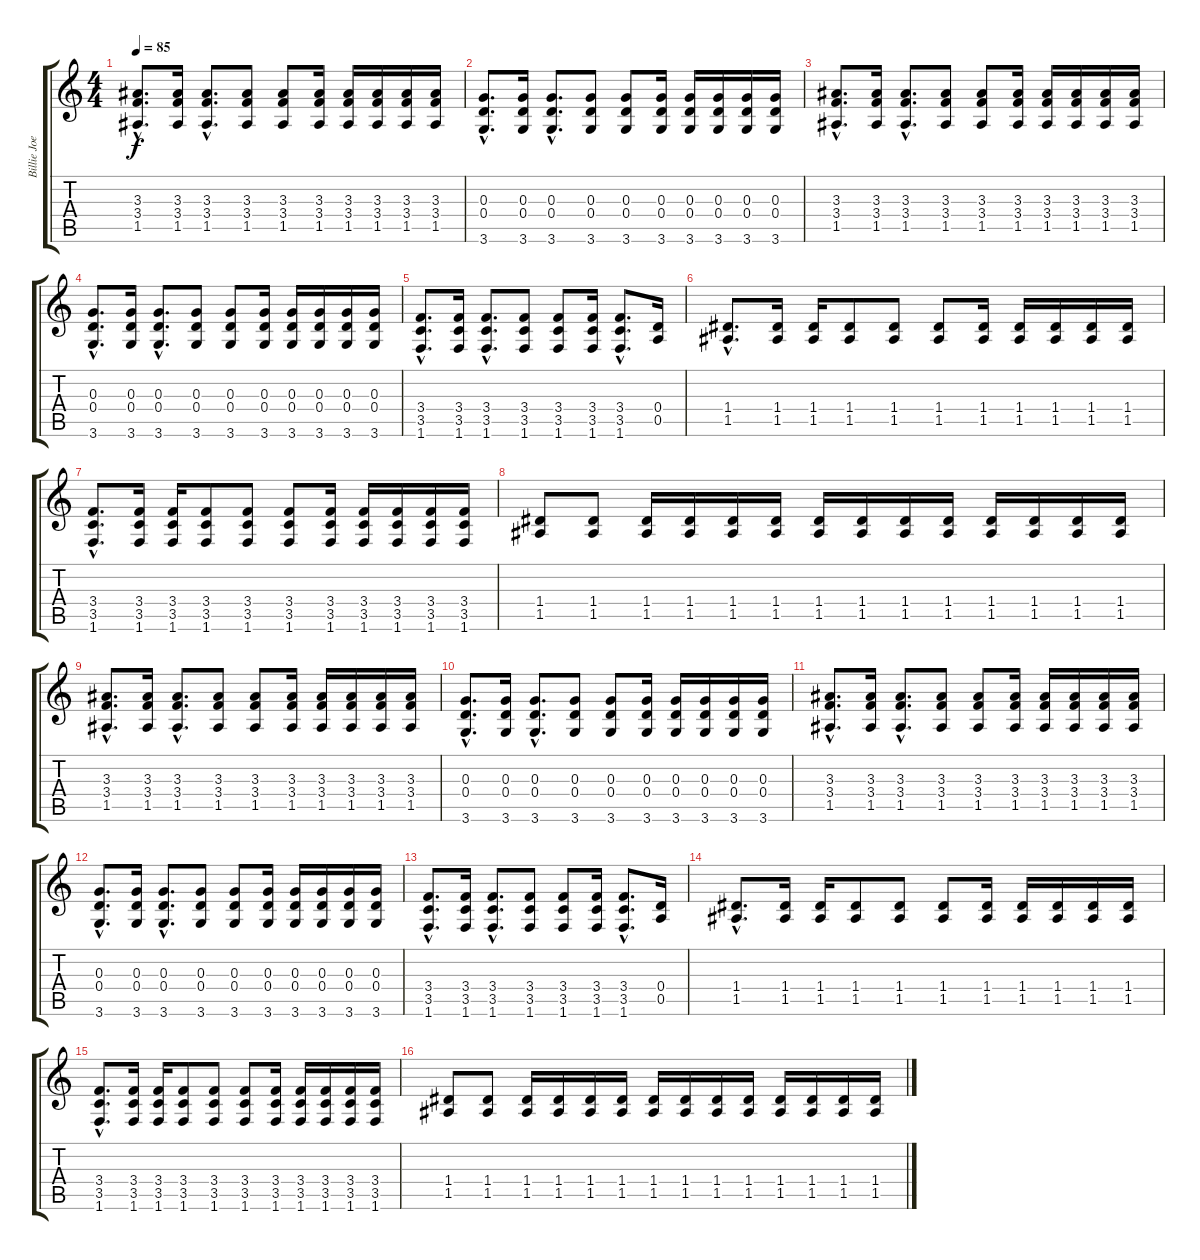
\track ("Billie Joe Armstrong" "Billie Joe") {instrument electricguitarclean}
\staff {score tabs}
\tuning (E4 B3 G3 D3 A2 E2) {hide}
\ts (4 4)
\tempo 85
\clef g2
\ks c
(3.3{hac} 3.4{hac} 1.5{hac}).8{d dy f} (3.3 3.4 1.5).16 (3.3{hac} 3.4{hac} 1.5{hac}).8{d} (3.3 3.4 1.5).8 (3.3 3.4 1.5).8 (3.3 3.4 1.5).16 (3.3 3.4 1.5).16 (3.3 3.4 1.5).16 (3.3 3.4 1.5).16 (3.3 3.4 1.5).16 |
(0.3{hac} 0.4{hac} 3.6{hac}).8{d} (0.3 0.4 3.6).16 (0.3{hac} 0.4{hac} 3.6{hac}).8{d} (0.3 0.4 3.6).8 (0.3 0.4 3.6).8 (0.3 0.4 3.6).16 (0.3 0.4 3.6).16 (0.3 0.4 3.6).16 (0.3 0.4 3.6).16 (0.3 0.4 3.6).16 |
(3.3{hac} 3.4{hac} 1.5{hac}).8{d} (3.3 3.4 1.5).16 (3.3{hac} 3.4{hac} 1.5{hac}).8{d} (3.3 3.4 1.5).8 (3.3 3.4 1.5).8 (3.3 3.4 1.5).16 (3.3 3.4 1.5).16 (3.3 3.4 1.5).16 (3.3 3.4 1.5).16 (3.3 3.4 1.5).16 |
(0.3{hac} 0.4{hac} 3.6{hac}).8{d} (0.3 0.4 3.6).16 (0.3{hac} 0.4{hac} 3.6{hac}).8{d} (0.3 0.4 3.6).8 (0.3 0.4 3.6).8 (0.3 0.4 3.6).16 (0.3 0.4 3.6).16 (0.3 0.4 3.6).16 (0.3 0.4 3.6).16 (0.3 0.4 3.6).16 |
(3.4{hac} 3.5{hac} 1.6{hac}).8{d} (3.4 3.5 1.6).16 (3.4{hac} 3.5{hac} 1.6{hac}).8{d} (3.4 3.5 1.6).8 (3.4 3.5 1.6).8 (3.4 3.5 1.6).16 (3.4{hac} 3.5{hac} 1.6{hac}).8{d} (0.4 0.5).16 |
(1.4{hac} 1.5{hac}).8{d} (1.4 1.5).16 (1.4 1.5).16 (1.4 1.5).8 (1.4 1.5).8 (1.4 1.5).8 (1.4 1.5).16 (1.4 1.5).16 (1.4 1.5).16 (1.4 1.5).16 (1.4 1.5).16 |
(3.4{hac} 3.5{hac} 1.6{hac}).8{d} (3.4 3.5 1.6).16 (3.4 3.5 1.6).16 (3.4 3.5 1.6).8 (3.4 3.5 1.6).8 (3.4 3.5 1.6).8 (3.4 3.5 1.6).16 (3.4 3.5 1.6).16 (3.4 3.5 1.6).16 (3.4 3.5 1.6).16 (3.4 3.5 1.6).16 |
(1.4 1.5).8 (1.4 1.5).8 (1.4 1.5).16 (1.4 1.5).16 (1.4 1.5).16 (1.4 1.5).16 (1.4 1.5).16 (1.4 1.5).16 (1.4 1.5).16 (1.4 1.5).16 (1.4 1.5).16 (1.4 1.5).16 (1.4 1.5).16 (1.4 1.5).16 |
(3.3{hac} 3.4{hac} 1.5{hac}).8{d} (3.3 3.4 1.5).16 (3.3{hac} 3.4{hac} 1.5{hac}).8{d} (3.3 3.4 1.5).8 (3.3 3.4 1.5).8 (3.3 3.4 1.5).16 (3.3 3.4 1.5).16 (3.3 3.4 1.5).16 (3.3 3.4 1.5).16 (3.3 3.4 1.5).16 |
(0.3{hac} 0.4{hac} 3.6{hac}).8{d} (0.3 0.4 3.6).16 (0.3{hac} 0.4{hac} 3.6{hac}).8{d} (0.3 0.4 3.6).8 (0.3 0.4 3.6).8 (0.3 0.4 3.6).16 (0.3 0.4 3.6).16 (0.3 0.4 3.6).16 (0.3 0.4 3.6).16 (0.3 0.4 3.6).16 |
(3.3{hac} 3.4{hac} 1.5{hac}).8{d} (3.3 3.4 1.5).16 (3.3{hac} 3.4{hac} 1.5{hac}).8{d} (3.3 3.4 1.5).8 (3.3 3.4 1.5).8 (3.3 3.4 1.5).16 (3.3 3.4 1.5).16 (3.3 3.4 1.5).16 (3.3 3.4 1.5).16 (3.3 3.4 1.5).16 |
(0.3{hac} 0.4{hac} 3.6{hac}).8{d} (0.3 0.4 3.6).16 (0.3{hac} 0.4{hac} 3.6{hac}).8{d} (0.3 0.4 3.6).8 (0.3 0.4 3.6).8 (0.3 0.4 3.6).16 (0.3 0.4 3.6).16 (0.3 0.4 3.6).16 (0.3 0.4 3.6).16 (0.3 0.4 3.6).16 |
(3.4{hac} 3.5{hac} 1.6{hac}).8{d} (3.4 3.5 1.6).16 (3.4{hac} 3.5{hac} 1.6{hac}).8{d} (3.4 3.5 1.6).8 (3.4 3.5 1.6).8 (3.4 3.5 1.6).16 (3.4{hac} 3.5{hac} 1.6{hac}).8{d} (0.4 0.5).16 |
(1.4{hac} 1.5{hac}).8{d} (1.4 1.5).16 (1.4 1.5).16 (1.4 1.5).8 (1.4 1.5).8 (1.4 1.5).8 (1.4 1.5).16 (1.4 1.5).16 (1.4 1.5).16 (1.4 1.5).16 (1.4 1.5).16 |
(3.4{hac} 3.5{hac} 1.6{hac}).8{d} (3.4 3.5 1.6).16 (3.4 3.5 1.6).16 (3.4 3.5 1.6).8 (3.4 3.5 1.6).8 (3.4 3.5 1.6).8 (3.4 3.5 1.6).16 (3.4 3.5 1.6).16 (3.4 3.5 1.6).16 (3.4 3.5 1.6).16 (3.4 3.5 1.6).16 |
(1.4 1.5).8 (1.4 1.5).8 (1.4 1.5).16 (1.4 1.5).16 (1.4 1.5).16 (1.4 1.5).16 (1.4 1.5).16 (1.4 1.5).16 (1.4 1.5).16 (1.4 1.5).16 (1.4 1.5).16 (1.4 1.5).16 (1.4 1.5).16 (1.4 1.5).16
